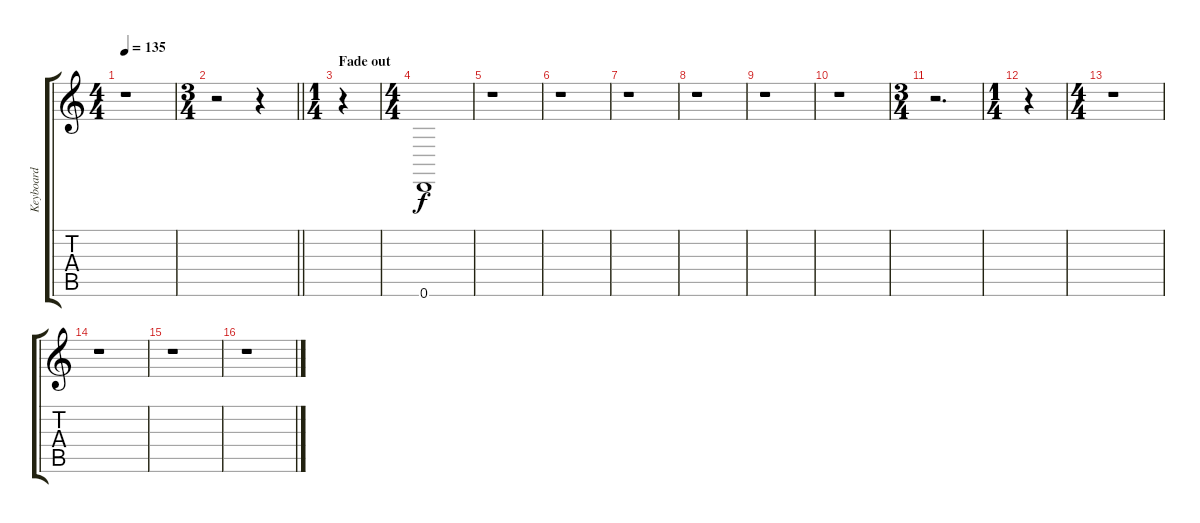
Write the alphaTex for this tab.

\track ("Keyboard" "Keyboard") {instrument synthstrings1}
\staff {score tabs}
\tuning (E4 B3 G3 D3 A2 D2) {hide}
\ts (4 4)
\tempo 135
\clef g2
\ks c
r.1{dy f} |
\ts (3 4)
\barLineRight lightlight
r.2 r.4 |
\ts (1 4)
\section ("" "Fade out")
r.4 |
\ts (4 4)
0.6.1 |
r.1 |
r.1 |
r.1 |
r.1 |
r.1 |
r.1 |
\ts (3 4)
r.2{d} |
\ts (1 4)
r.4 |
\ts (4 4)
r.1 |
r.1 |
r.1 |
r.1
